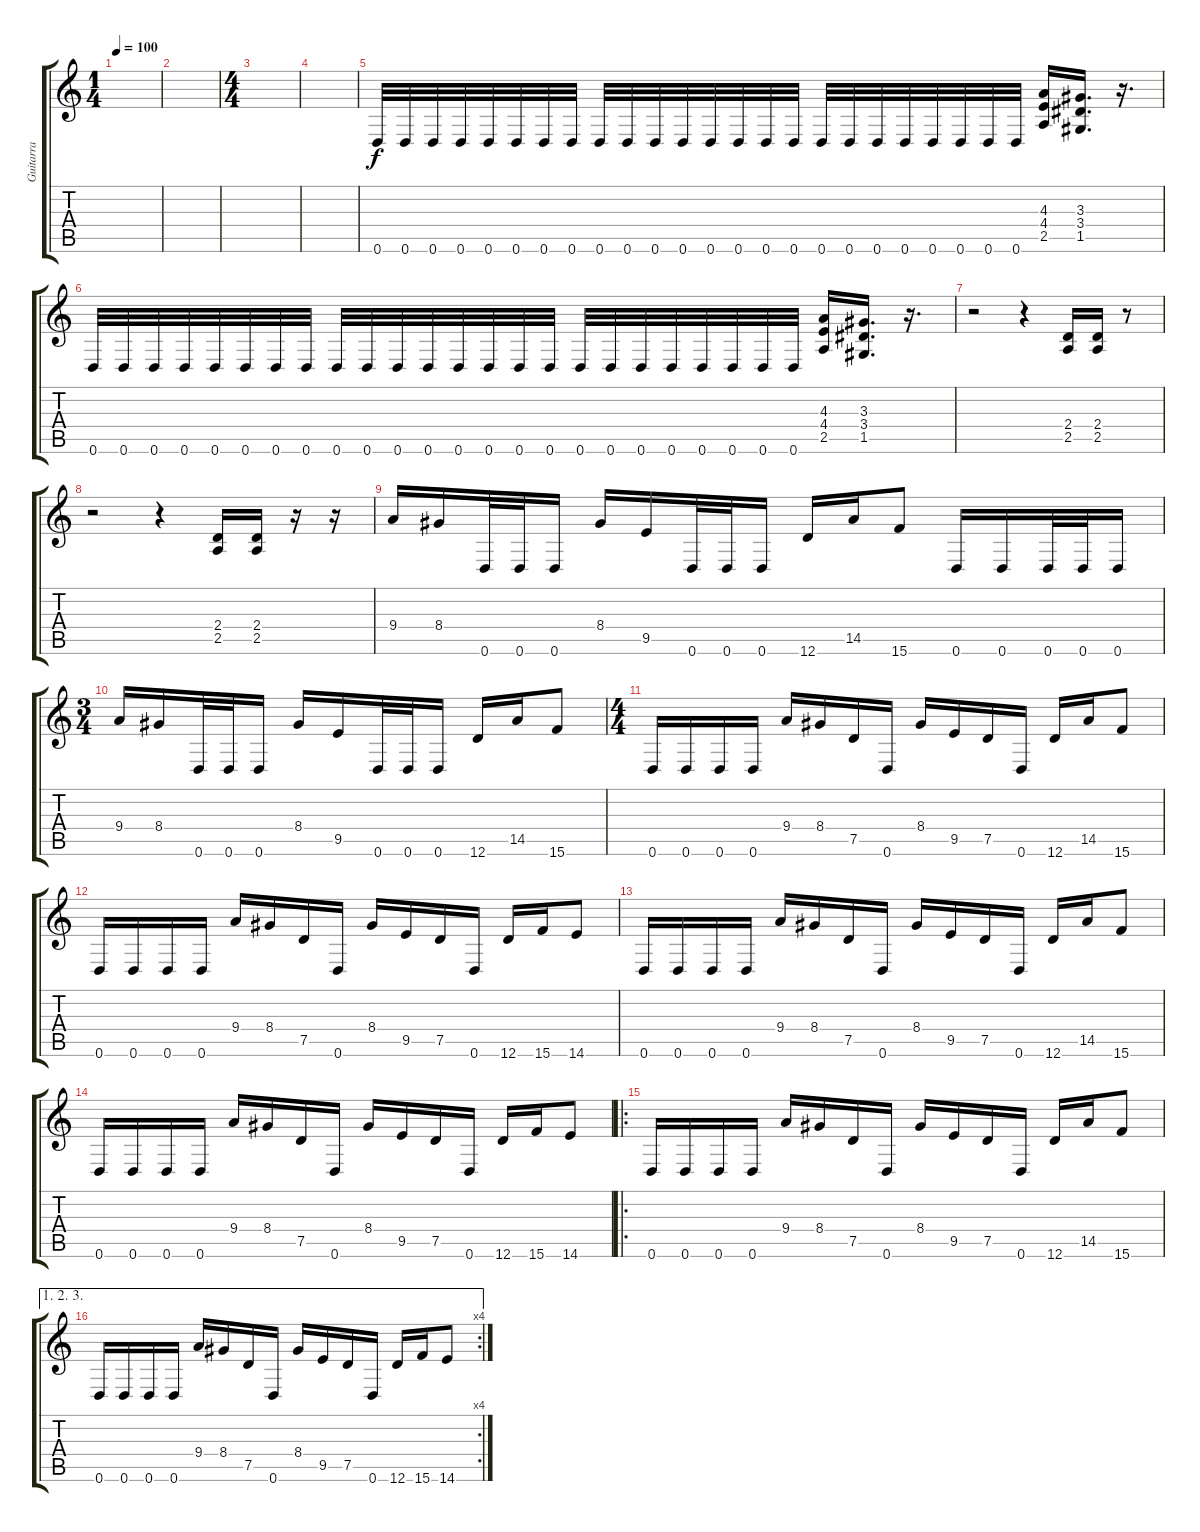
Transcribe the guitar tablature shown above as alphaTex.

\track ("Guitarra" "Guitarra") {instrument distortionguitar}
\staff {score tabs}
\tuning (D4 A3 F3 C3 G2 D2) {hide}
\ts (1 4)
\tempo 100
\clef g2
\ks c
|
|
\ts (4 4)
|
|
0.6.32 0.6.32 0.6.32 0.6.32 0.6.32 0.6.32 0.6.32 0.6.32 0.6.32 0.6.32 0.6.32 0.6.32 0.6.32 0.6.32 0.6.32 0.6.32 0.6.32 0.6.32 0.6.32 0.6.32 0.6.32 0.6.32 0.6.32 0.6.32 (4.3 4.4 2.5).16 (3.3 3.4 1.5).16{d} r.16{d} |
0.6.32 0.6.32 0.6.32 0.6.32 0.6.32 0.6.32 0.6.32 0.6.32 0.6.32 0.6.32 0.6.32 0.6.32 0.6.32 0.6.32 0.6.32 0.6.32 0.6.32 0.6.32 0.6.32 0.6.32 0.6.32 0.6.32 0.6.32 0.6.32 (4.3 4.4 2.5).16 (3.3 3.4 1.5).16{d} r.16{d} |
r.2 r.4 (2.4 2.5).16 (2.4 2.5).16 r.8 |
r.2 r.4 (2.4 2.5).16 (2.4 2.5).16 r.16 r.16 |
9.4.16 8.4.16 0.6.32 0.6.32 0.6.16 8.4.16 9.5.16 0.6.32 0.6.32 0.6.16 12.6.16 14.5.16 15.6.8 0.6.16 0.6.16 0.6.32 0.6.32 0.6.16 |
\ts (3 4)
9.4.16 8.4.16 0.6.32 0.6.32 0.6.16 8.4.16 9.5.16 0.6.32 0.6.32 0.6.16 12.6.16 14.5.16 15.6.8 |
\ts (4 4)
0.6.16 0.6.16 0.6.16 0.6.16 9.4.16 8.4.16 7.5.16 0.6.16 8.4.16 9.5.16 7.5.16 0.6.16 12.6.16 14.5.16 15.6.8 |
0.6.16 0.6.16 0.6.16 0.6.16 9.4.16 8.4.16 7.5.16 0.6.16 8.4.16 9.5.16 7.5.16 0.6.16 12.6.16 15.6.16 14.6.8 |
0.6.16 0.6.16 0.6.16 0.6.16 9.4.16 8.4.16 7.5.16 0.6.16 8.4.16 9.5.16 7.5.16 0.6.16 12.6.16 14.5.16 15.6.8 |
0.6.16 0.6.16 0.6.16 0.6.16 9.4.16 8.4.16 7.5.16 0.6.16 8.4.16 9.5.16 7.5.16 0.6.16 12.6.16 15.6.16 14.6.8 |
\ro
0.6.16 0.6.16 0.6.16 0.6.16 9.4.16 8.4.16 7.5.16 0.6.16 8.4.16 9.5.16 7.5.16 0.6.16 12.6.16 14.5.16 15.6.8 |
\ae (1 2 3)
\rc 4
0.6.16 0.6.16 0.6.16 0.6.16 9.4.16 8.4.16 7.5.16 0.6.16 8.4.16 9.5.16 7.5.16 0.6.16 12.6.16 15.6.16 14.6.8
